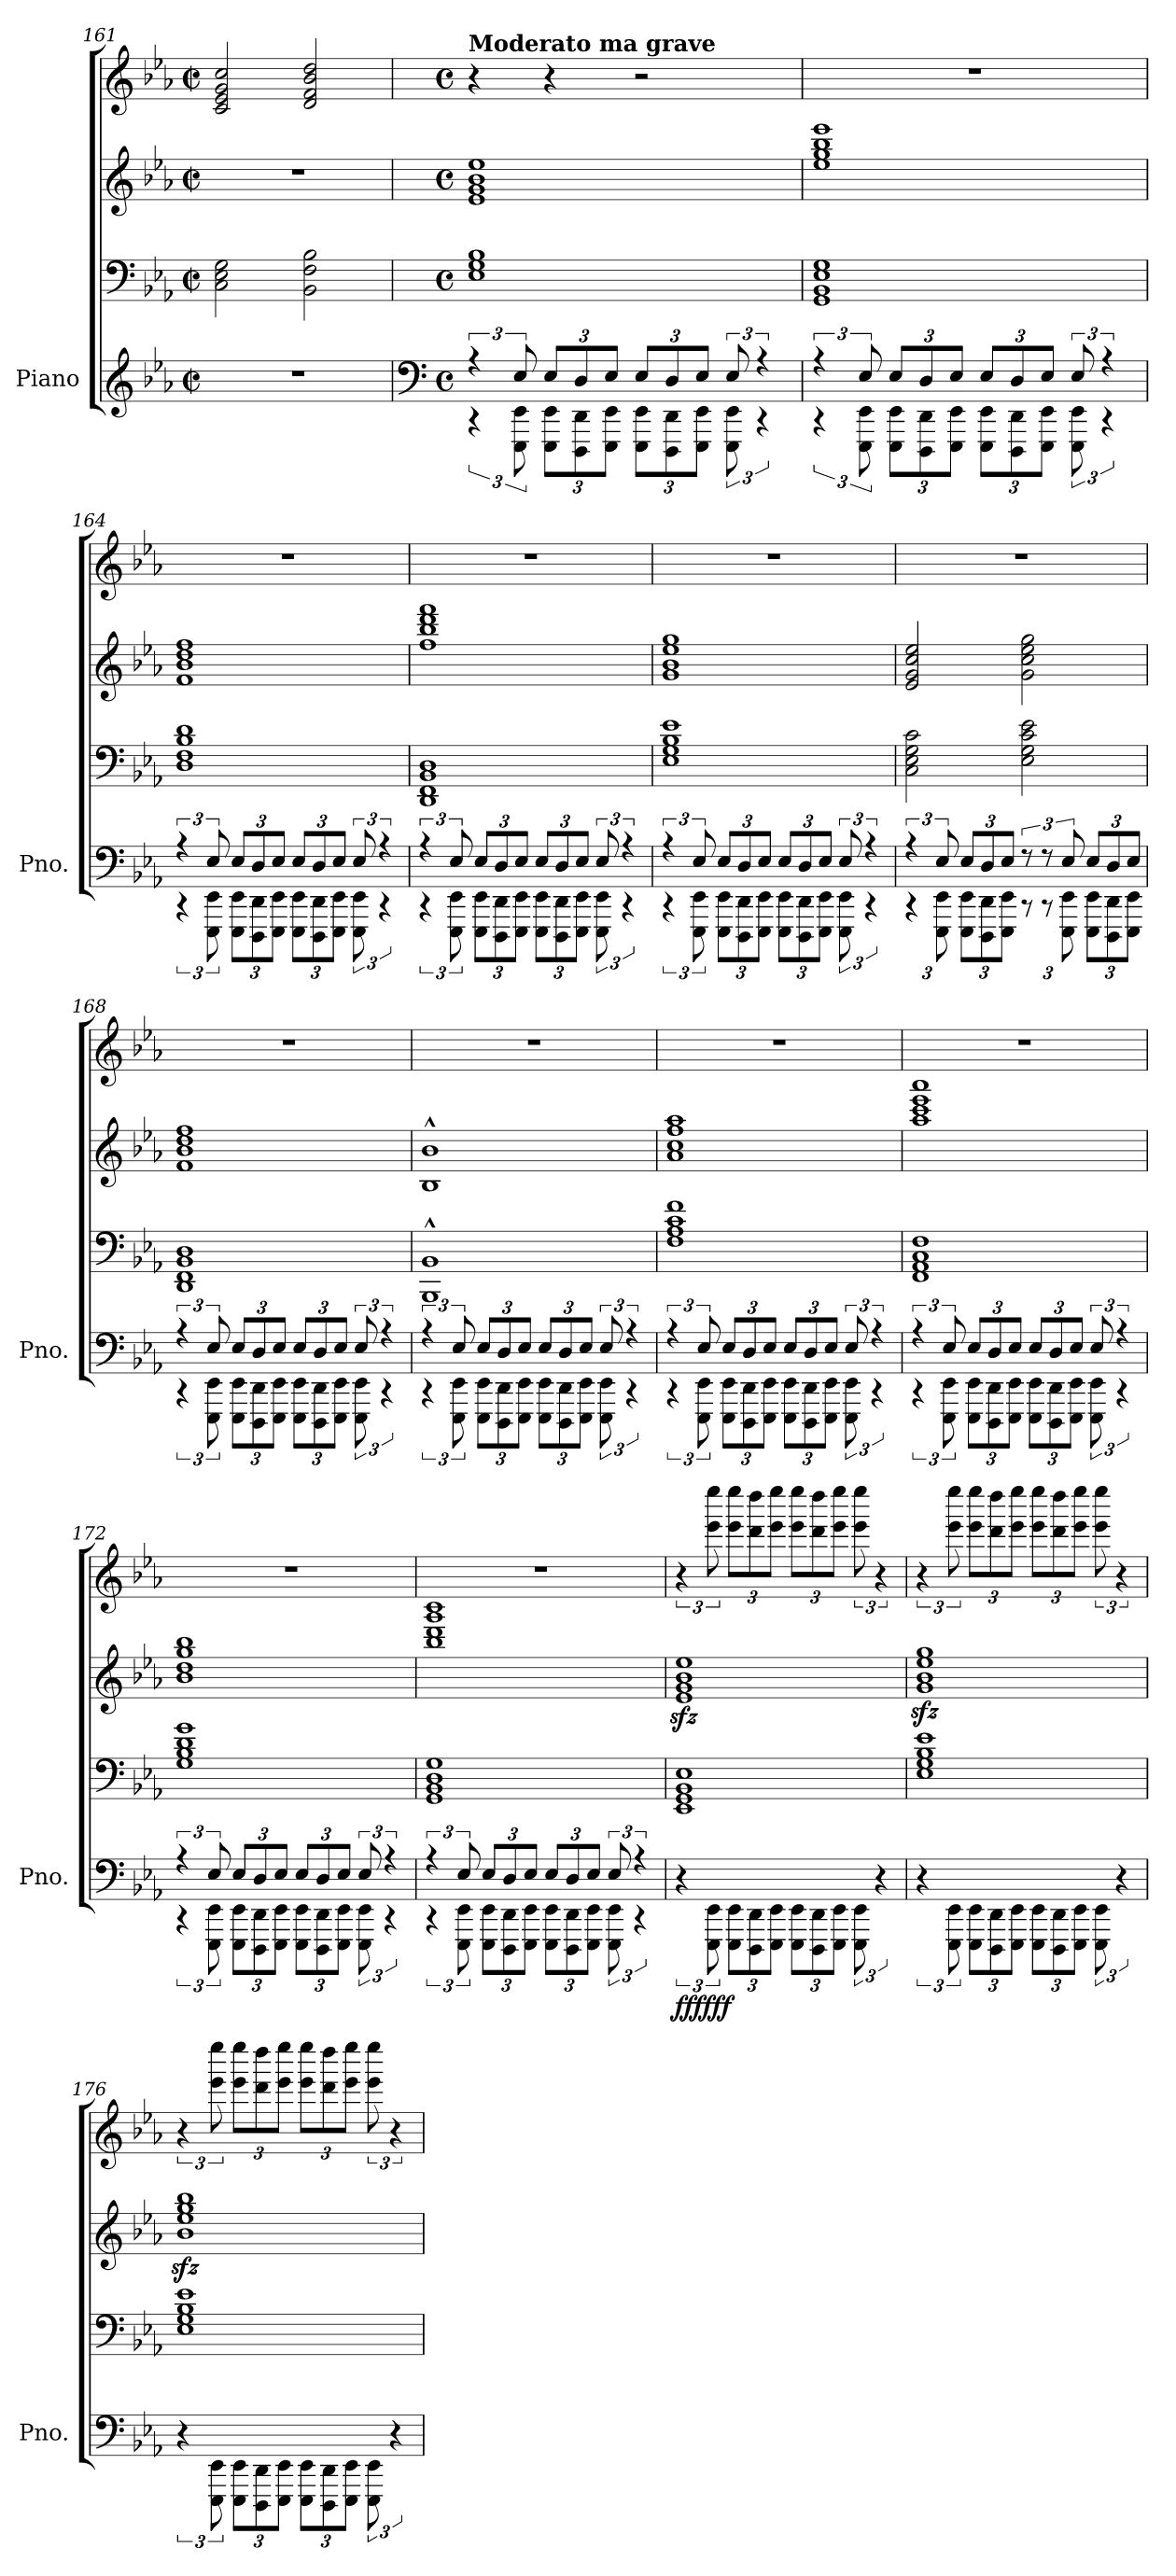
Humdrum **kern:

**kern	**kern	**kern	**kern	**dynam
*part1	*part1	*part1	*part1	*part1
*staff4	*staff3	*staff2	*staff1	*staff1/2/3/4
*I"Piano	*	*	*	*
*I'Pno.	*	*	*	*
*clefG2	*clefF4	*clefG2	*clefG2	*
*k[b-e-a-]	*k[b-e-a-]	*k[b-e-a-]	*k[b-e-a-]	*
*M2/2	*M2/2	*M2/2	*M2/2	*
*met(c|)	*met(c|)	*met(c|)	*met(c|)	*
=161	=161	=161	=161	=161
1r	2C\ 2E-\ 2G\	1r	2c/ 2e-/ 2g/ 2cc/	.
.	2BB-\ 2F\ 2B-\	.	2d/ 2f/ 2b-/ 2dd/	.
=162	=162	=162	=162	=162
*clefF4	*	*	*	*
*M4/4	*M4/4	*M4/4	*M4/4	*
*met(c)	*met(c)	*met(c)	*met(c)	*
*^	*	*	*	*
!	!	!	!	!LO:TX:a:B:t=Moderato ma grave	!
!	!	!	!	!	!LO:DY:b=4
!	!	!	!	!	!LO:DY:n=1:b=2
6r	6r	1E- 1G 1B-	1e- 1g 1b- 1ee-	4r	mp ff
12E-/	12EEE-\ 12EE-\	.	.	.	.
*Xbrackettup	*	*	*	*	*
12E-/L	12EEE-\ 12EE-\L	.	.	4r	.
12D/	12DDD\ 12DD\	.	.	.	.
12E-/J	12EEE-\ 12EE-\J	.	.	.	.
12E-/L	12EEE-\ 12EE-\L	.	.	2r	.
12D/	12DDD\ 12DD\	.	.	.	.
12E-/J	12EEE-\ 12EE-\J	.	.	.	.
*brackettup	*	*	*	*	*
12E-/	12EEE-\ 12EE-\	.	.	.	.
6r	6r	.	.	.	.
=163	=163	=163	=163	=163	=163
6r	6r	1GG 1BB- 1E- 1G	1ee- 1gg 1bb- 1eee-	1r	.
12E-/	12EEE-\ 12EE-\	.	.	.	.
*Xbrackettup	*	*	*	*	*
12E-/L	12EEE-\ 12EE-\L	.	.	.	.
12D/	12DDD\ 12DD\	.	.	.	.
12E-/J	12EEE-\ 12EE-\J	.	.	.	.
12E-/L	12EEE-\ 12EE-\L	.	.	.	.
12D/	12DDD\ 12DD\	.	.	.	.
12E-/J	12EEE-\ 12EE-\J	.	.	.	.
*brackettup	*	*	*	*	*
12E-/	12EEE-\ 12EE-\	.	.	.	.
6r	6r	.	.	.	.
=164	=164	=164	=164	=164	=164
6r	6r	1D 1F 1B- 1d	1f 1b- 1dd 1ff	1r	.
12E-/	12EEE-\ 12EE-\	.	.	.	.
*Xbrackettup	*	*	*	*	*
12E-/L	12EEE-\ 12EE-\L	.	.	.	.
12D/	12DDD\ 12DD\	.	.	.	.
12E-/J	12EEE-\ 12EE-\J	.	.	.	.
12E-/L	12EEE-\ 12EE-\L	.	.	.	.
12D/	12DDD\ 12DD\	.	.	.	.
12E-/J	12EEE-\ 12EE-\J	.	.	.	.
*brackettup	*	*	*	*	*
12E-/	12EEE-\ 12EE-\	.	.	.	.
6r	6r	.	.	.	.
=165	=165	=165	=165	=165	=165
6r	6r	1DD 1FF 1BB- 1D	1ff 1bb- 1ddd 1fff	1r	.
12E-/	12EEE-\ 12EE-\	.	.	.	.
*Xbrackettup	*	*	*	*	*
12E-/L	12EEE-\ 12EE-\L	.	.	.	.
12D/	12DDD\ 12DD\	.	.	.	.
12E-/J	12EEE-\ 12EE-\J	.	.	.	.
12E-/L	12EEE-\ 12EE-\L	.	.	.	.
12D/	12DDD\ 12DD\	.	.	.	.
12E-/J	12EEE-\ 12EE-\J	.	.	.	.
*brackettup	*	*	*	*	*
12E-/	12EEE-\ 12EE-\	.	.	.	.
6r	6r	.	.	.	.
=166	=166	=166	=166	=166	=166
6r	6r	1E- 1G 1B- 1e-	1g 1b- 1ee- 1gg	1r	.
12E-/	12EEE-\ 12EE-\	.	.	.	.
*Xbrackettup	*	*	*	*	*
12E-/L	12EEE-\ 12EE-\L	.	.	.	.
12D/	12DDD\ 12DD\	.	.	.	.
12E-/J	12EEE-\ 12EE-\J	.	.	.	.
12E-/L	12EEE-\ 12EE-\L	.	.	.	.
12D/	12DDD\ 12DD\	.	.	.	.
12E-/J	12EEE-\ 12EE-\J	.	.	.	.
*brackettup	*	*	*	*	*
12E-/	12EEE-\ 12EE-\	.	.	.	.
6r	6r	.	.	.	.
=167	=167	=167	=167	=167	=167
6r	6r	2C\ 2E-\ 2G\ 2c\	2e-/ 2g/ 2cc/ 2ee-/	1r	.
12E-/	12EEE-\ 12EE-\	.	.	.	.
*Xbrackettup	*	*	*	*	*
12E-/L	12EEE-\ 12EE-\L	.	.	.	.
12D/	12DDD\ 12DD\	.	.	.	.
12E-/J	12EEE-\ 12EE-\J	.	.	.	.
*brackettup	*	*	*	*	*
12r	12r	2E-\ 2G\ 2c\ 2e-\	2g\ 2cc\ 2ee-\ 2gg\	.	.
12r	12r	.	.	.	.
12E-/	12EEE-\ 12EE-\	.	.	.	.
*Xbrackettup	*	*	*	*	*
12E-/L	12EEE-\ 12EE-\L	.	.	.	.
12D/	12DDD\ 12DD\	.	.	.	.
12E-/J	12EEE-\ 12EE-\J	.	.	.	.
=168	=168	=168	=168	=168	=168
*brackettup	*	*	*	*	*
6r	6r	1DD 1FF 1BB- 1D	1f 1b- 1dd 1ff	1r	.
12E-/	12EEE-\ 12EE-\	.	.	.	.
*Xbrackettup	*	*	*	*	*
12E-/L	12EEE-\ 12EE-\L	.	.	.	.
12D/	12DDD\ 12DD\	.	.	.	.
12E-/J	12EEE-\ 12EE-\J	.	.	.	.
12E-/L	12EEE-\ 12EE-\L	.	.	.	.
12D/	12DDD\ 12DD\	.	.	.	.
12E-/J	12EEE-\ 12EE-\J	.	.	.	.
*brackettup	*	*	*	*	*
12E-/	12EEE-\ 12EE-\	.	.	.	.
6r	6r	.	.	.	.
=169	=169	=169	=169	=169	=169
6r	6r	1BBB-^^ 1BB-^^	1B-^^ 1b-^^	1r	.
12E-/	12EEE-\ 12EE-\	.	.	.	.
*Xbrackettup	*	*	*	*	*
12E-/L	12EEE-\ 12EE-\L	.	.	.	.
12D/	12DDD\ 12DD\	.	.	.	.
12E-/J	12EEE-\ 12EE-\J	.	.	.	.
12E-/L	12EEE-\ 12EE-\L	.	.	.	.
12D/	12DDD\ 12DD\	.	.	.	.
12E-/J	12EEE-\ 12EE-\J	.	.	.	.
*brackettup	*	*	*	*	*
12E-/	12EEE-\ 12EE-\	.	.	.	.
6r	6r	.	.	.	.
=170	=170	=170	=170	=170	=170
6r	6r	1F 1A- 1c 1f	1a- 1cc 1ff 1aa-	1r	.
12E-/	12EEE-\ 12EE-\	.	.	.	.
*Xbrackettup	*	*	*	*	*
12E-/L	12EEE-\ 12EE-\L	.	.	.	.
12D/	12DDD\ 12DD\	.	.	.	.
12E-/J	12EEE-\ 12EE-\J	.	.	.	.
12E-/L	12EEE-\ 12EE-\L	.	.	.	.
12D/	12DDD\ 12DD\	.	.	.	.
12E-/J	12EEE-\ 12EE-\J	.	.	.	.
*brackettup	*	*	*	*	*
12E-/	12EEE-\ 12EE-\	.	.	.	.
6r	6r	.	.	.	.
=171	=171	=171	=171	=171	=171
6r	6r	1FF 1AA- 1C 1F	1aa- 1ccc 1eee- 1aaa-	1r	.
12E-/	12EEE-\ 12EE-\	.	.	.	.
*Xbrackettup	*	*	*	*	*
12E-/L	12EEE-\ 12EE-\L	.	.	.	.
12D/	12DDD\ 12DD\	.	.	.	.
12E-/J	12EEE-\ 12EE-\J	.	.	.	.
12E-/L	12EEE-\ 12EE-\L	.	.	.	.
12D/	12DDD\ 12DD\	.	.	.	.
12E-/J	12EEE-\ 12EE-\J	.	.	.	.
*brackettup	*	*	*	*	*
12E-/	12EEE-\ 12EE-\	.	.	.	.
6r	6r	.	.	.	.
=172	=172	=172	=172	=172	=172
6r	6r	1G 1B- 1d 1g	1b- 1dd 1gg 1bb-	1r	.
12E-/	12EEE-\ 12EE-\	.	.	.	.
*Xbrackettup	*	*	*	*	*
12E-/L	12EEE-\ 12EE-\L	.	.	.	.
12D/	12DDD\ 12DD\	.	.	.	.
12E-/J	12EEE-\ 12EE-\J	.	.	.	.
12E-/L	12EEE-\ 12EE-\L	.	.	.	.
12D/	12DDD\ 12DD\	.	.	.	.
12E-/J	12EEE-\ 12EE-\J	.	.	.	.
*brackettup	*	*	*	*	*
12E-/	12EEE-\ 12EE-\	.	.	.	.
6r	6r	.	.	.	.
=173	=173	=173	=173	=173	=173
6r	6r	1GG 1BB- 1D 1G	1bb- 1ddd 1ggg 1bbb-	1r	.
12E-/	12EEE-\ 12EE-\	.	.	.	.
*Xbrackettup	*	*	*	*	*
12E-/L	12EEE-\ 12EE-\L	.	.	.	.
12D/	12DDD\ 12DD\	.	.	.	.
12E-/J	12EEE-\ 12EE-\J	.	.	.	.
12E-/L	12EEE-\ 12EE-\L	.	.	.	.
12D/	12DDD\ 12DD\	.	.	.	.
12E-/J	12EEE-\ 12EE-\J	.	.	.	.
*brackettup	*	*	*	*	*
12E-/	12EEE-\ 12EE-\	.	.	.	.
6r	6r	.	.	.	.
=174	=174	=174	=174	=174	=174
!	!	!	!	!	!LO:DY:b=4
!	!	!	!	!	!LO:DY:n=1:b
*v	*v	*	*	*	*
6r	1EE- 1GG 1BB- 1E-	1e-zz< 1gzz< 1b-zz< 1ee-zz<	6r	fff fff
12EEE-\ 12EE-\	.	.	12eee-\ 12eeee-\	.
*Xbrackettup	*	*	*Xbrackettup	*
12EEE-\ 12EE-\L	.	.	12eee-\ 12eeee-\L	.
12DDD\ 12DD\	.	.	12ddd\ 12dddd\	.
12EEE-\ 12EE-\J	.	.	12eee-\ 12eeee-\J	.
12EEE-\ 12EE-\L	.	.	12eee-\ 12eeee-\L	.
12DDD\ 12DD\	.	.	12ddd\ 12dddd\	.
12EEE-\ 12EE-\J	.	.	12eee-\ 12eeee-\J	.
*brackettup	*	*	*brackettup	*
12EEE-\ 12EE-\	.	.	12eee-\ 12eeee-\	.
6r	.	.	6r	.
=175	=175	=175	=175	=175
6r	1E- 1G 1B- 1e-	1gzz< 1b-zz< 1ee-zz< 1ggzz<	6r	.
12EEE-\ 12EE-\	.	.	12eee-\ 12eeee-\	.
*Xbrackettup	*	*	*Xbrackettup	*
12EEE-\ 12EE-\L	.	.	12eee-\ 12eeee-\L	.
12DDD\ 12DD\	.	.	12ddd\ 12dddd\	.
12EEE-\ 12EE-\J	.	.	12eee-\ 12eeee-\J	.
12EEE-\ 12EE-\L	.	.	12eee-\ 12eeee-\L	.
12DDD\ 12DD\	.	.	12ddd\ 12dddd\	.
12EEE-\ 12EE-\J	.	.	12eee-\ 12eeee-\J	.
*brackettup	*	*	*brackettup	*
12EEE-\ 12EE-\	.	.	12eee-\ 12eeee-\	.
6r	.	.	6r	.
=176	=176	=176	=176	=176
6r	1E- 1G 1B- 1e-	1b-zz< 1ee-zz< 1ggzz< 1bb-zz<	6r	.
12EEE-\ 12EE-\	.	.	12eee-\ 12eeee-\	.
*Xbrackettup	*	*	*Xbrackettup	*
12EEE-\ 12EE-\L	.	.	12eee-\ 12eeee-\L	.
12DDD\ 12DD\	.	.	12ddd\ 12dddd\	.
12EEE-\ 12EE-\J	.	.	12eee-\ 12eeee-\J	.
12EEE-\ 12EE-\L	.	.	12eee-\ 12eeee-\L	.
12DDD\ 12DD\	.	.	12ddd\ 12dddd\	.
12EEE-\ 12EE-\J	.	.	12eee-\ 12eeee-\J	.
*brackettup	*	*	*brackettup	*
12EEE-\ 12EE-\	.	.	12eee-\ 12eeee-\	.
6r	.	.	6r	.
=	=	=	=	=
*-	*-	*-	*-	*-
